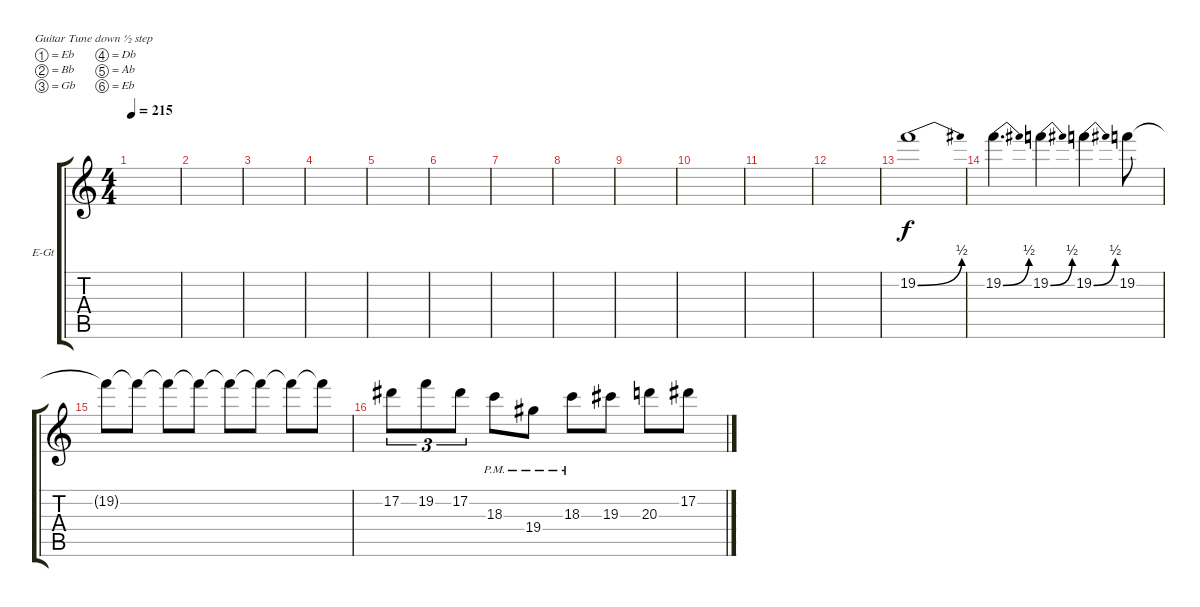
\bracketExtendMode groupsimilarinstruments
\firstSystemTrackNameOrientation horizontal
\otherSystemsTrackNameOrientation horizontal
\track ("solo" "E-Gt") {instrument distortionguitar}
\staff {score tabs}
\tuning (Eb4 Bb3 Gb3 Db3 Ab2 Eb2)
\ts (4 4)
\tempo 215
\clef g2
\ks c
|
|
|
|
|
|
|
|
|
|
|
|
19.2{be (bend 0 0 19.2 2)}.1 |
19.2{be (bend 0 0 15 2)}.4{d} 19.2{be (bend 0 0 15 2)}.4 19.2{be (bend 0 0 15 2)}.4 19.2.8 |
19.2{t}.8 19.2{t}.8 19.2{t}.8 19.2{t}.8 19.2{t}.8 19.2{t}.8 19.2{t}.8 19.2{t}.8 |
17.2.8{tu (3 2)} 19.2.8{tu (3 2)} 17.2.8{tu (3 2)} 18.3{pm}.8 19.4{pm}.8 18.3{pm}.8 19.3.8 20.3.8 17.2.8
